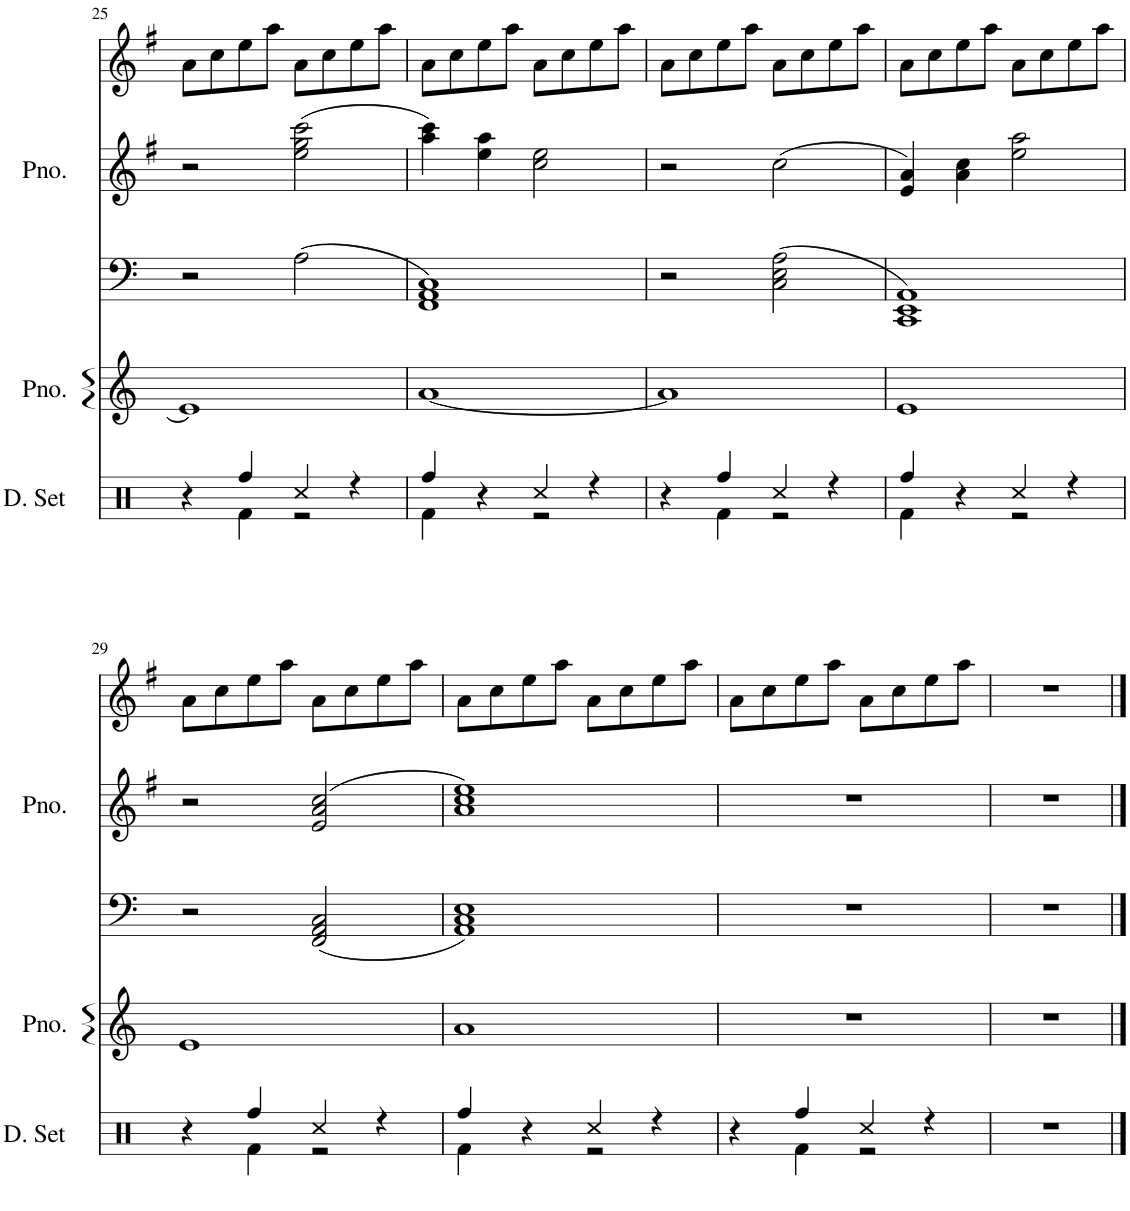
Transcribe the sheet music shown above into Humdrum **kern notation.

**kern	**kern	**kern	**kern	**kern
*part3	*part2	*part1	*part1	*part1
*staff5	*staff4	*staff3	*staff2	*staff1
*I"Drumset	*I"Piano	*I"Piano	*	*
*I'D. Set	*I'Pno.	*I'Pno.	*	*
!!LO:PB:g=z
*clefX	*clefG2	*clefF4	*clefG2	*clefG2
*k[]	*k[]	*	*k[f#]	*k[f#]
*M4/4	*M4/4	*M4/4	*M4/4	*M4/4
=25	=25	=25	=25	=25
*^	*	*	*	*
4r	4ryy	1e]	2r	2r	8a\L
.	.	.	.	.	8cc\
4Rff/	4Rf\	.	.	.	8ee\
.	.	.	.	.	8aa\J
4Rcc/	2r	.	2A\	2ee\ 2gg\ 2ccc\	8a\L
.	.	.	.	.	8cc\
4r	.	.	.	.	8ee\
.	.	.	.	.	8aa\J
=26	=26	=26	=26	=26	=26
4Rff/	4Rf\	[1a	1FF 1AA 1C	4aa\ 4ccc\	8a\L
.	.	.	.	.	8cc\
4r	4ryy	.	.	4ee\ 4aa\	8ee\
.	.	.	.	.	8aa\J
4Rcc/	2r	.	.	2cc\ 2ee\	8a\L
.	.	.	.	.	8cc\
4r	.	.	.	.	8ee\
.	.	.	.	.	8aa\J
=27	=27	=27	=27	=27	=27
4r	4ryy	1a]	2r	2r	8a\L
.	.	.	.	.	8cc\
4Rff/	4Rf\	.	.	.	8ee\
.	.	.	.	.	8aa\J
4Rcc/	2r	.	2C\ 2E\ 2A\	2cc\	8a\L
.	.	.	.	.	8cc\
4r	.	.	.	.	8ee\
.	.	.	.	.	8aa\J
=28	=28	=28	=28	=28	=28
4Rff/	4Rf\	1e	1CC 1EE 1AA	4e/ 4a/	8a\L
.	.	.	.	.	8cc\
4r	4ryy	.	.	4a\ 4cc\	8ee\
.	.	.	.	.	8aa\J
4Rcc/	2r	.	.	2ee\ 2aa\	8a\L
.	.	.	.	.	8cc\
4r	.	.	.	.	8ee\
.	.	.	.	.	8aa\J
!!LO:LB:g=z
=29	=29	=29	=29	=29	=29
4r	4ryy	1e	2r	2r	8a\L
.	.	.	.	.	8cc\
4Rff/	4Rf\	.	.	.	8ee\
.	.	.	.	.	8aa\J
4Rcc/	2r	.	2FF/ 2AA/ 2C/	2e/ 2a/ 2cc/	8a\L
.	.	.	.	.	8cc\
4r	.	.	.	.	8ee\
.	.	.	.	.	8aa\J
=30	=30	=30	=30	=30	=30
4Rff/	4Rf\	1a	1AA 1C 1E	1a 1cc 1ee	8a\L
.	.	.	.	.	8cc\
4r	4ryy	.	.	.	8ee\
.	.	.	.	.	8aa\J
4Rcc/	2r	.	.	.	8a\L
.	.	.	.	.	8cc\
4r	.	.	.	.	8ee\
.	.	.	.	.	8aa\J
=31	=31	=31	=31	=31	=31
4r	4ryy	1r	1r	1r	8a\L
.	.	.	.	.	8cc\
4Rff/	4Rf\	.	.	.	8ee\
.	.	.	.	.	8aa\J
4Rcc/	2r	.	.	.	8a\L
.	.	.	.	.	8cc\
4r	.	.	.	.	8ee\
.	.	.	.	.	8aa\J
*v	*v	*	*	*	*
=32	=32	=32	=32	=32
1r	1r	1r	1r	1r
==	==	==	==	==
*-	*-	*-	*-	*-
